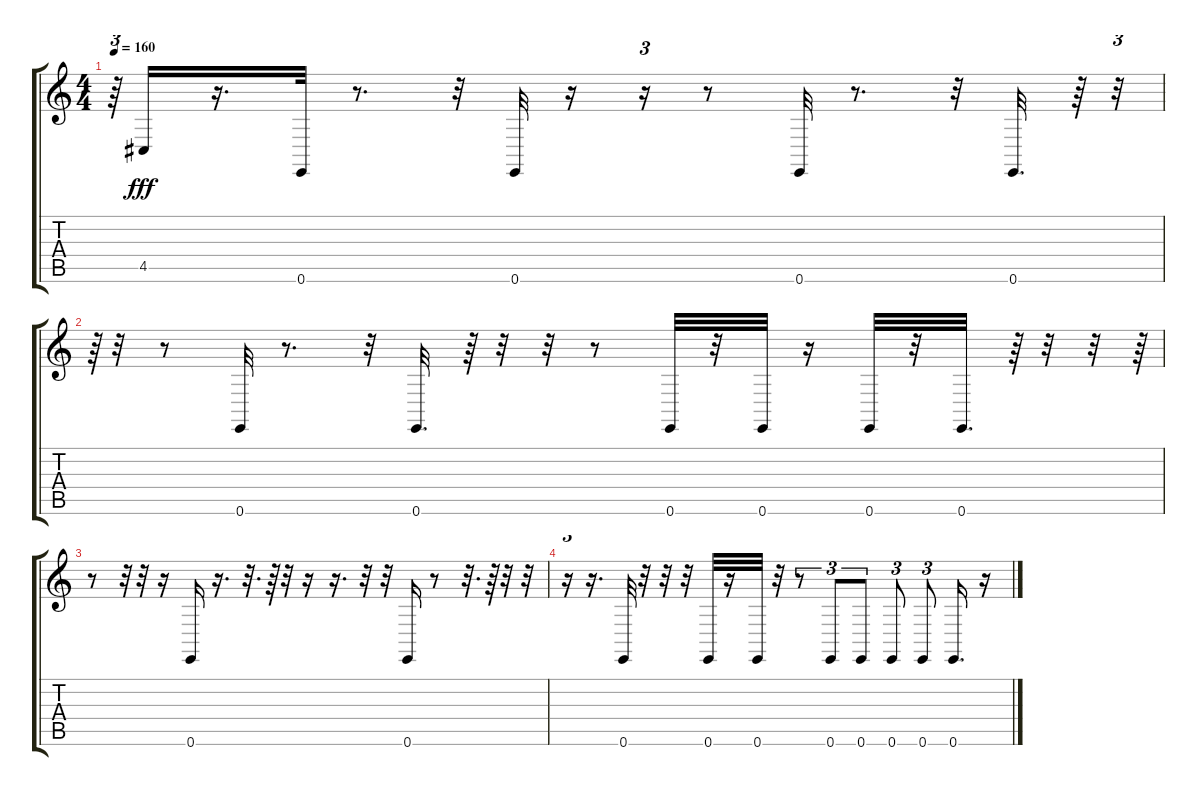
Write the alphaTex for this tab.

\track "" {instrument acousticgrandpiano}
\staff {score tabs}
\tuning (E4 B3 G3 D3 A2 E2) {hide}
\ts (4 4)
\tempo 160
\clef g2
\ks c
r.64{tu (3 2) dy fff} 4.5.16 r.16{d} 0.6.32 r.8{d} r.32 0.6.32 r.16 r.16{tu (3 2)} r.8 0.6.32 r.8{d} r.32 0.6.32{d} r.64 r.32{tu (3 2)} |
r.64{tu (3 2)} r.32 r.8 0.6.32{volume 11} r.8{d} r.32 0.6.32{d volume 10} r.64 r.32 r.32{volume 10} r.8 0.6.32{volume 9} r.32 0.6.32{volume 8} r.16 0.6.32{volume 8} r.32 0.6.32{d volume 8} r.64 r.32 r.32{volume 8} r.64{tu (3 2)} |
r.8 r.32{tu (3 2)} r.32{volume 7} r.16 0.6.16{volume 7} r.16{d} r.32{d volume 6} r.64 r.32 r.16{volume 6} r.16{d} r.32{volume 5} r.32 0.6.16{volume 5} r.8 r.32{d volume 4} r.64 r.32 r.32{volume 4} |
r.16{tu (3 2)} r.16{d} 0.6.32{volume 3} r.32 r.32{volume 3} r.32 0.6.32{volume 3} r.16 0.6.32{volume 2} r.32 r.8{tu (3 2) volume 2} 0.6.8{tu (3 2) volume 2} 0.6.8{tu (3 2) volume 2} 0.6.8{tu (3 2) volume 1} 0.6.8{tu (3 2) volume 1} 0.6.16{d volume 1} r.16
